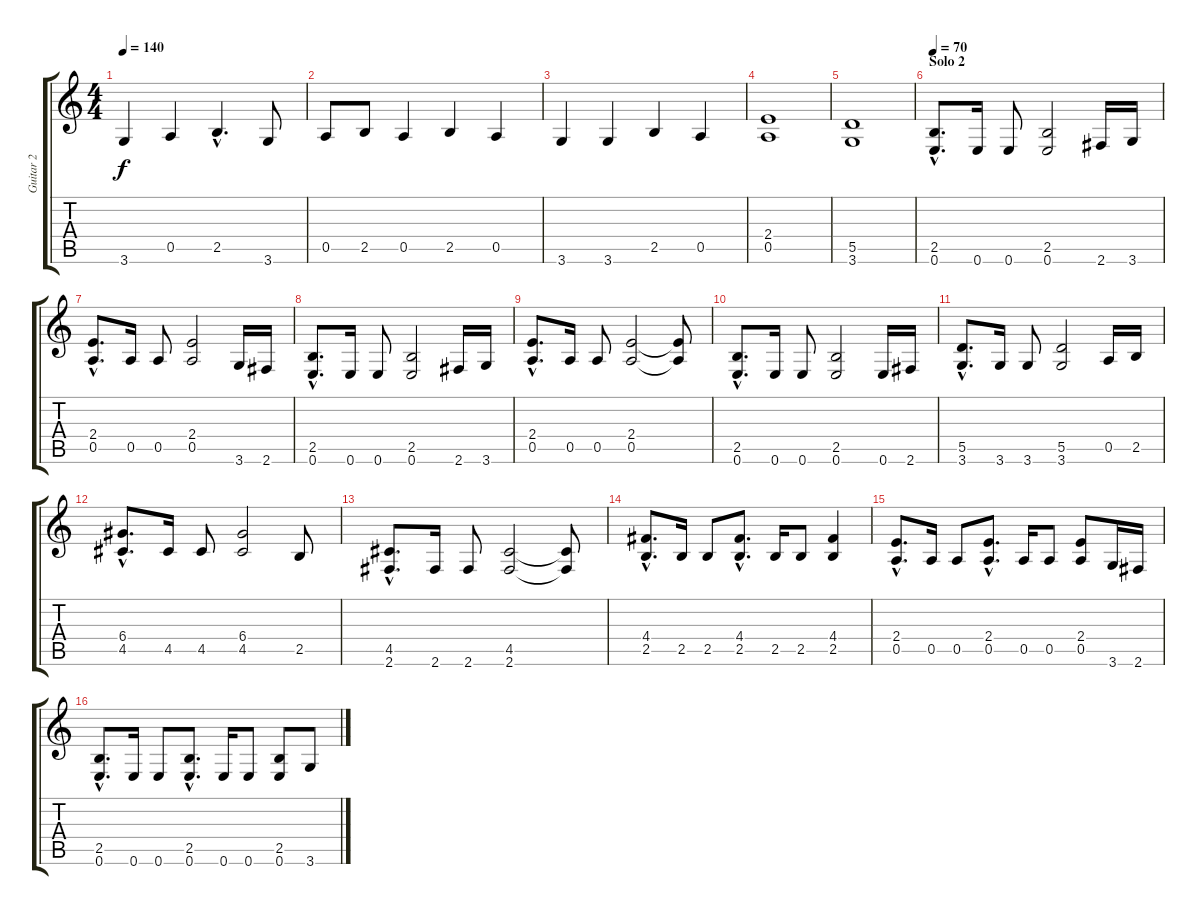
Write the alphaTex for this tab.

\track ("Guitar 2" "Guitar 2") {instrument distortionguitar}
\staff {score tabs}
\tuning (E4 B3 G3 D3 A2 E2) {hide}
\ts (4 4)
\tempo 140
\clef g2
\ks c
3.6.4{dy f} 0.5.4 2.5{hac}.4{d} 3.6.8 |
0.5.8 2.5.8 0.5.4 2.5.4 0.5.4 |
3.6.4 3.6.4 2.5.4 0.5.4 |
(2.4 0.5).1 |
(5.5 3.6).1 |
\section ("" "Solo 2")
\tempo 70
(2.5{hac} 0.6{hac}).8{d} 0.6.16 0.6.8 (2.5 0.6).2 2.6.16 3.6.16 |
(2.4{hac} 0.5{hac}).8{d} 0.5.16 0.5.8 (2.4 0.5).2 3.6.16 2.6.16 |
(2.5{hac} 0.6{hac}).8{d} 0.6.16 0.6.8 (2.5 0.6).2 2.6.16 3.6.16 |
(2.4{hac} 0.5{hac}).8{d} 0.5.16 0.5.8 (2.4 0.5).2 (2.4{t} 0.5{t}).8 |
(2.5{hac} 0.6{hac}).8{d} 0.6.16 0.6.8 (2.5 0.6).2 0.6.16 2.6.16 |
(5.5{hac} 3.6{hac}).8{d} 3.6.16 3.6.8 (5.5 3.6).2 0.5.16 2.5.16 |
(6.4{hac} 4.5{hac}).8{d} 4.5.16 4.5.8 (6.4 4.5).2 2.5.8 |
(4.5{hac} 2.6{hac}).8{d} 2.6.16 2.6.8 (4.5 2.6).2 (4.5{t} 2.6{t}).8 |
(4.4{hac} 2.5{hac}).8{d} 2.5.16 2.5.8 (4.4{hac} 2.5{hac}).8{d} 2.5.16 2.5.8 (4.4 2.5).4 |
(2.4{hac} 0.5{hac}).8{d} 0.5.16 0.5.8 (2.4{hac} 0.5{hac}).8{d} 0.5.16 0.5.8 (2.4 0.5).8 3.6.16 2.6.16 |
(2.5{hac} 0.6{hac}).8{d} 0.6.16 0.6.8 (2.5{hac} 0.6{hac}).8{d} 0.6.16 0.6.8 (2.5 0.6).8 3.6.8
